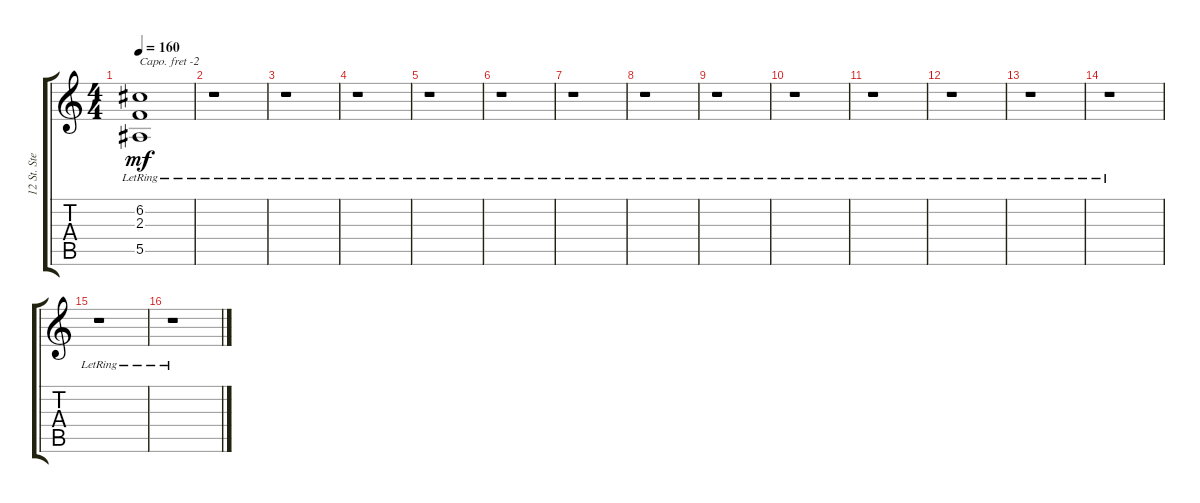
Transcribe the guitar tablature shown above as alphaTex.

\track ("12 St. Steel Guitar" "12 St. Ste") {instrument acousticguitarsteel}
\staff {score tabs}
\capo -2
\tuning (D4 A3 F3 C3 G2 C2) {hide}
\ts (4 4)
\tempo 160
\clef g2
\ks c
(6.2{lr t} 2.3{lr t} 5.5{lr t}).1{dy mf} |
r.1 |
r.1 |
r.1 |
r.1 |
r.1 |
r.1 |
r.1 |
r.1 |
r.1 |
r.1 |
r.1 |
r.1 |
r.1 |
r.1 |
r.1
